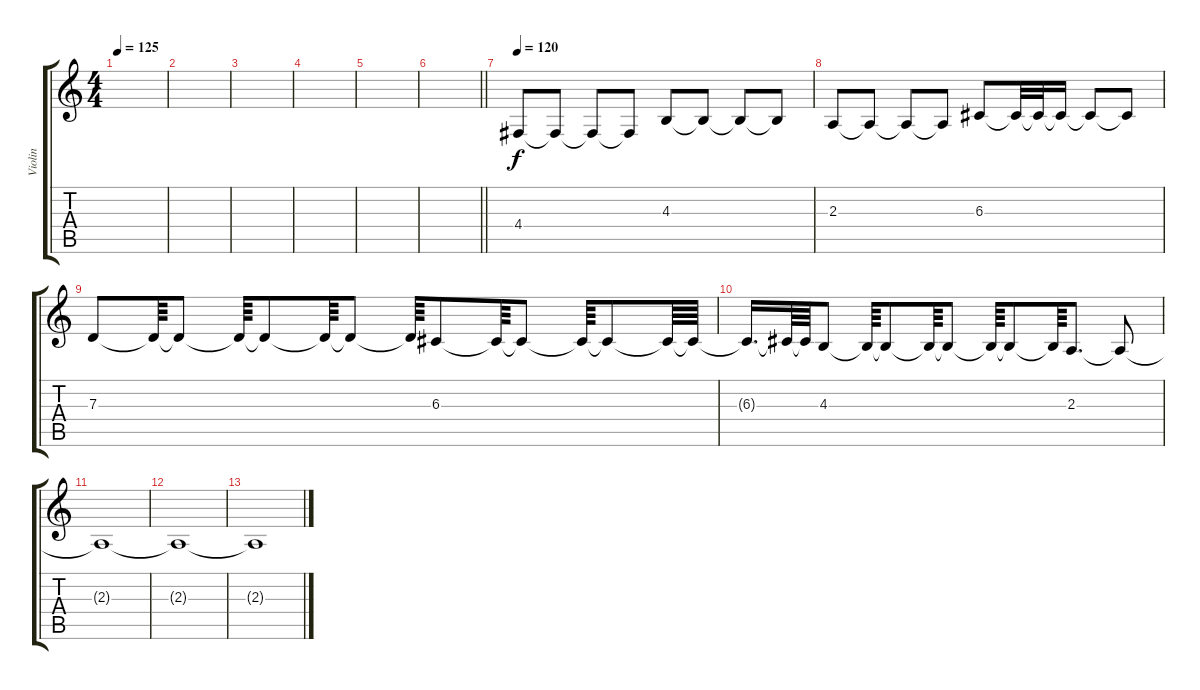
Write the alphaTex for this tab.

\track ("Violin" "Violin") {instrument violin}
\staff {score tabs}
\tuning (E4 B3 G3 D3 A2 E2) {hide}
\ts (4 4)
\tempo 125
\clef g2
\ks c
|
|
|
|
|
\barLineRight lightlight
|
\tempo 120
4.4.8 4.4{t}.8 4.4{t}.8 4.4{t}.8 4.3.8 4.3{t}.8 4.3{t}.8 4.3{t}.8 |
2.3.8 2.3{t}.8 2.3{t}.8 2.3{t}.8 6.3.8 6.3{t}.32 6.3{t}.32 6.3{t}.16 6.3{t}.8 6.3{t}.8 |
7.3.8 7.3{t}.64 7.3{t}.8 7.3{t}.64 7.3{t}.8 7.3{t}.64 7.3{t}.8 7.3{t}.64 6.3.8 6.3{t}.64 6.3{t}.8 6.3{t}.64 6.3{t}.8 6.3{t}.64 6.3{t}.64 |
6.3{t}.16{d} 6.3{t}.64 6.3{t}.64 4.3.8{volume 0} 4.3{t}.64 4.3{t}.8 4.3{t}.64 4.3{t}.8 4.3{t}.64 4.3{t}.8 4.3{t}.64 2.3.8{d} 2.3{t}.8 |
2.3{t}.1 |
2.3{t}.1 |
2.3{t}.1
